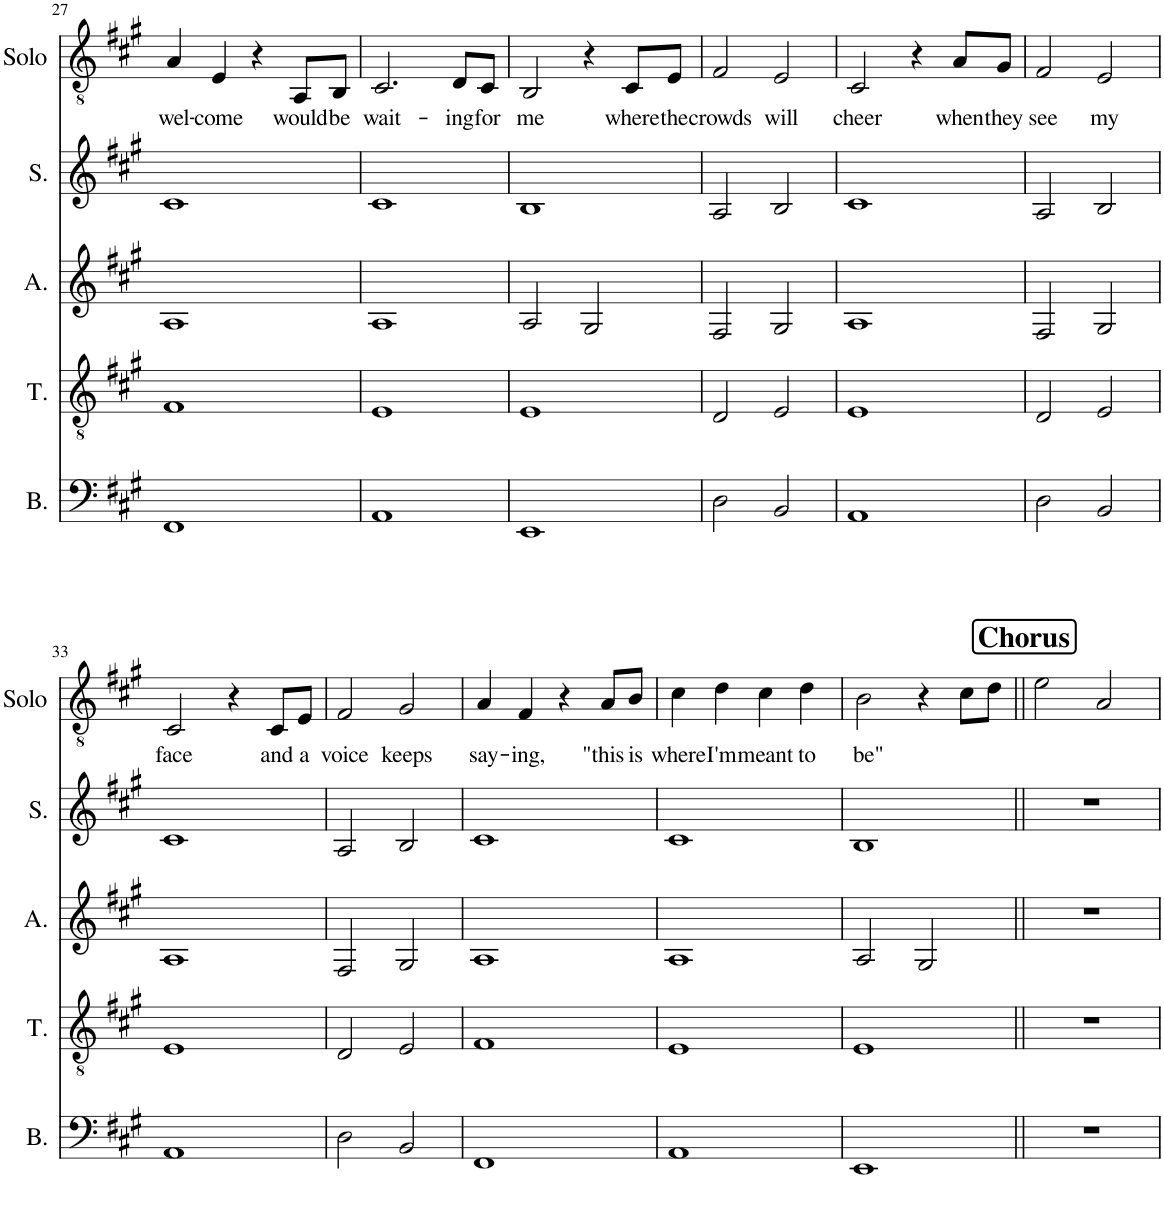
**kern	**kern	**kern	**kern	**kern	**text
*part5	*part4	*part3	*part2	*part1	*part1
*staff5	*staff4	*staff3	*staff2	*staff1	*staff1
*I"Bass	*I"Tenor	*I"Alto	*I"Soprano	*I"Solo	*
*I'B.	*I'T.	*I'A.	*I'S.	*I'Solo	*
!!LO:PB:g=z
*clefF4	*clefGv2	*clefG2	*clefG2	*clefGv2	*
*k[f#c#g#]	*k[f#c#g#]	*k[f#c#g#]	*k[f#c#g#]	*k[f#c#g#]	*
*M2/2	*M2/2	*M2/2	*M2/2	*M2/2	*
*met(c|)	*met(c|)	*met(c|)	*met(c|)	*met(c|)	*
=27	=27	=27	=27	=27	=27
!	!	!	!	!	!LO:LY:b
1FF#	1F#	1A	1c#	4A/	wel-
!	!	!	!	!	!LO:LY:b
.	.	.	.	4E/	-come
.	.	.	.	4r	.
!	!	!	!	!	!LO:LY:b
.	.	.	.	8AA/L	would
!	!	!	!	!	!LO:LY:b
.	.	.	.	8BB/J	be
=28	=28	=28	=28	=28	=28
!	!	!	!	!	!LO:LY:b
1AA	1E	1A	1c#	2.C#/	wait-
!	!	!	!	!	!LO:LY:b
.	.	.	.	8D/L	-ing
!	!	!	!	!	!LO:LY:b
.	.	.	.	8C#/J	for
=29	=29	=29	=29	=29	=29
!	!	!	!	!	!LO:LY:b
1EE	1E	2A/	1B	2BB/	me
.	.	2G#/	.	4r	.
!	!	!	!	!	!LO:LY:b
.	.	.	.	8C#/L	where
!	!	!	!	!	!LO:LY:b
.	.	.	.	8E/J	the
=30	=30	=30	=30	=30	=30
!	!	!	!	!	!LO:LY:b
2D\	2D/	2F#/	2A/	2F#/	crowds
!	!	!	!	!	!LO:LY:b
2BB/	2E/	2G#/	2B/	2E/	will
=31	=31	=31	=31	=31	=31
!	!	!	!	!	!LO:LY:b
1AA	1E	1A	1c#	2C#/	cheer
.	.	.	.	4r	.
!	!	!	!	!	!LO:LY:b
.	.	.	.	8A/L	when
!	!	!	!	!	!LO:LY:b
.	.	.	.	8G#/J	they
=32	=32	=32	=32	=32	=32
!	!	!	!	!	!LO:LY:b
2D\	2D/	2F#/	2A/	2F#/	see
!	!	!	!	!	!LO:LY:b
2BB/	2E/	2G#/	2B/	2E/	my
!!LO:LB:g=z
=33	=33	=33	=33	=33	=33
!	!	!	!	!	!LO:LY:b
1AA	1E	1A	1c#	2C#/	face
.	.	.	.	4r	.
!	!	!	!	!	!LO:LY:b
.	.	.	.	8C#/L	and
!	!	!	!	!	!LO:LY:b
.	.	.	.	8E/J	a
=34	=34	=34	=34	=34	=34
!	!	!	!	!	!LO:LY:b
2D\	2D/	2F#/	2A/	2F#/	voice
!	!	!	!	!	!LO:LY:b
2BB/	2E/	2G#/	2B/	2G#/	keeps
=35	=35	=35	=35	=35	=35
!	!	!	!	!	!LO:LY:b
1FF#	1F#	1A	1c#	4A/	say-
!	!	!	!	!	!LO:LY:b
.	.	.	.	4F#/	-ing,
.	.	.	.	4r	.
!	!	!	!	!	!LO:LY:b
.	.	.	.	8A/L	"this
!	!	!	!	!	!LO:LY:b
.	.	.	.	8B/J	is
=36	=36	=36	=36	=36	=36
!	!	!	!	!	!LO:LY:b
1AA	1E	1A	1c#	4c#\	where
!	!	!	!	!	!LO:LY:b
.	.	.	.	4d\	I'm
!	!	!	!	!	!LO:LY:b
.	.	.	.	4c#\	meant
!	!	!	!	!	!LO:LY:b
.	.	.	.	4d\	to
=37	=37	=37	=37	=37	=37
!	!	!	!	!	!LO:LY:b
1EE	1E	2A/	1B	2B\	be"
.	.	2G#/	.	4r	.
.	.	.	.	8c#\L	.
.	.	.	.	8d\J	.
!!LO:REH:place=s1:a:B:cj:fs=14:t=Chorus
=38||	=38||	=38||	=38||	=38||	=38||
1r	1r	1r	1r	2e\	.
.	.	.	.	2A/	.
=	=	=	=	=	=
*-	*-	*-	*-	*-	*-
